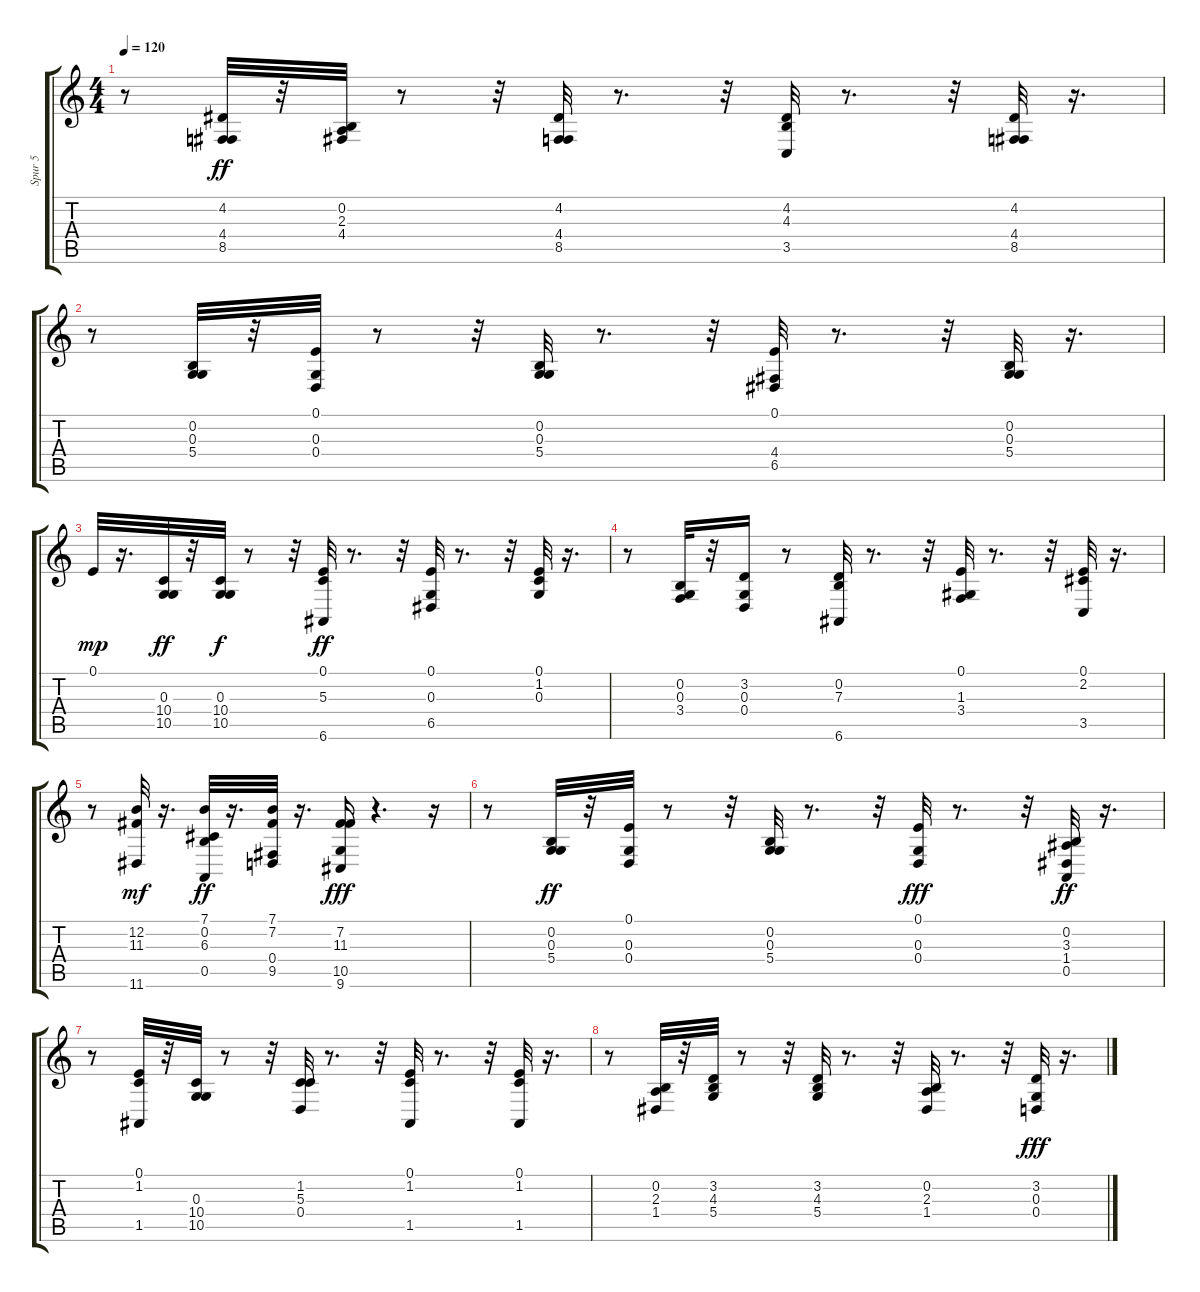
\track ("Spur 5" "Spur 5") {instrument electricgrandpiano}
\staff {score tabs}
\tuning (E4 B3 G3 D3 A2 E2) {hide}
\ts (4 4)
\tempo 120
\clef g2
\ks c
r.8{dy ff} (4.2 4.4 8.5).32 r.32 (0.2 2.3 4.4).32 r.8 r.32 (4.2 4.4 8.5).32 r.8{d} r.32 (4.2 4.3 3.5).32 r.8{d} r.32 (4.2 4.4 8.5).32 r.16{d} |
r.8 (0.2 0.3 5.4).32 r.32 (0.1 0.3 0.4).32 r.8 r.32 (0.2 0.3 5.4).32 r.8{d} r.32 (0.1 4.4 6.5).32 r.8{d} r.32 (0.2 0.3 5.4).32 r.16{d} |
0.1.32{dy mp} r.16{d} (0.3 10.4 10.5).32{dy ff} r.32 (0.3 10.4 10.5).32{dy f} r.8 r.32 (0.1 5.3 6.6).32{dy ff} r.8{d} r.32 (0.1 0.3 6.5).32 r.8{d} r.32 (0.1 1.2 0.3).32 r.16{d} |
r.8 (0.2 0.3 3.4).32 r.32 (3.2 0.3 0.4).16 r.8 (0.2 7.3 6.6).32 r.8{d} r.32 (0.1 1.3 3.4).32 r.8{d} r.32 (0.1 2.2 3.5).32 r.16{d} |
r.8 (12.2 11.3 11.6).32{dy mf} r.16{d} (7.1 0.2 6.3 0.5).32{dy ff} r.16{d} (7.1 7.2 0.4 9.5).32 r.16{d} (7.2 11.3 10.5 9.6).16{dy fff} r.4{d} r.16 |
r.8 (0.2 0.3 5.4).32{dy ff} r.32 (0.1 0.3 0.4).32 r.8 r.32 (0.2 0.3 5.4).32 r.8{d} r.32 (0.1 0.3 0.4).32{dy fff} r.8{d} r.32 (0.2 3.3 1.4 0.5).32{dy ff} r.16{d} |
r.8 (0.1 1.2 1.5).32 r.32 (0.3 10.4 10.5).32 r.8 r.32 (1.2 5.3 0.4).32 r.8{d} r.32 (0.1 1.2 1.5).32 r.8{d} r.32 (0.1 1.2 1.5).32 r.16{d} |
r.8 (0.2 2.3 1.4).32 r.32 (3.2 4.3 5.4).32 r.8 r.32 (3.2 4.3 5.4).32 r.8{d} r.32 (0.2 2.3 1.4).32 r.8{d} r.32 (3.2 0.3 0.4).32{dy fff} r.16{d}
